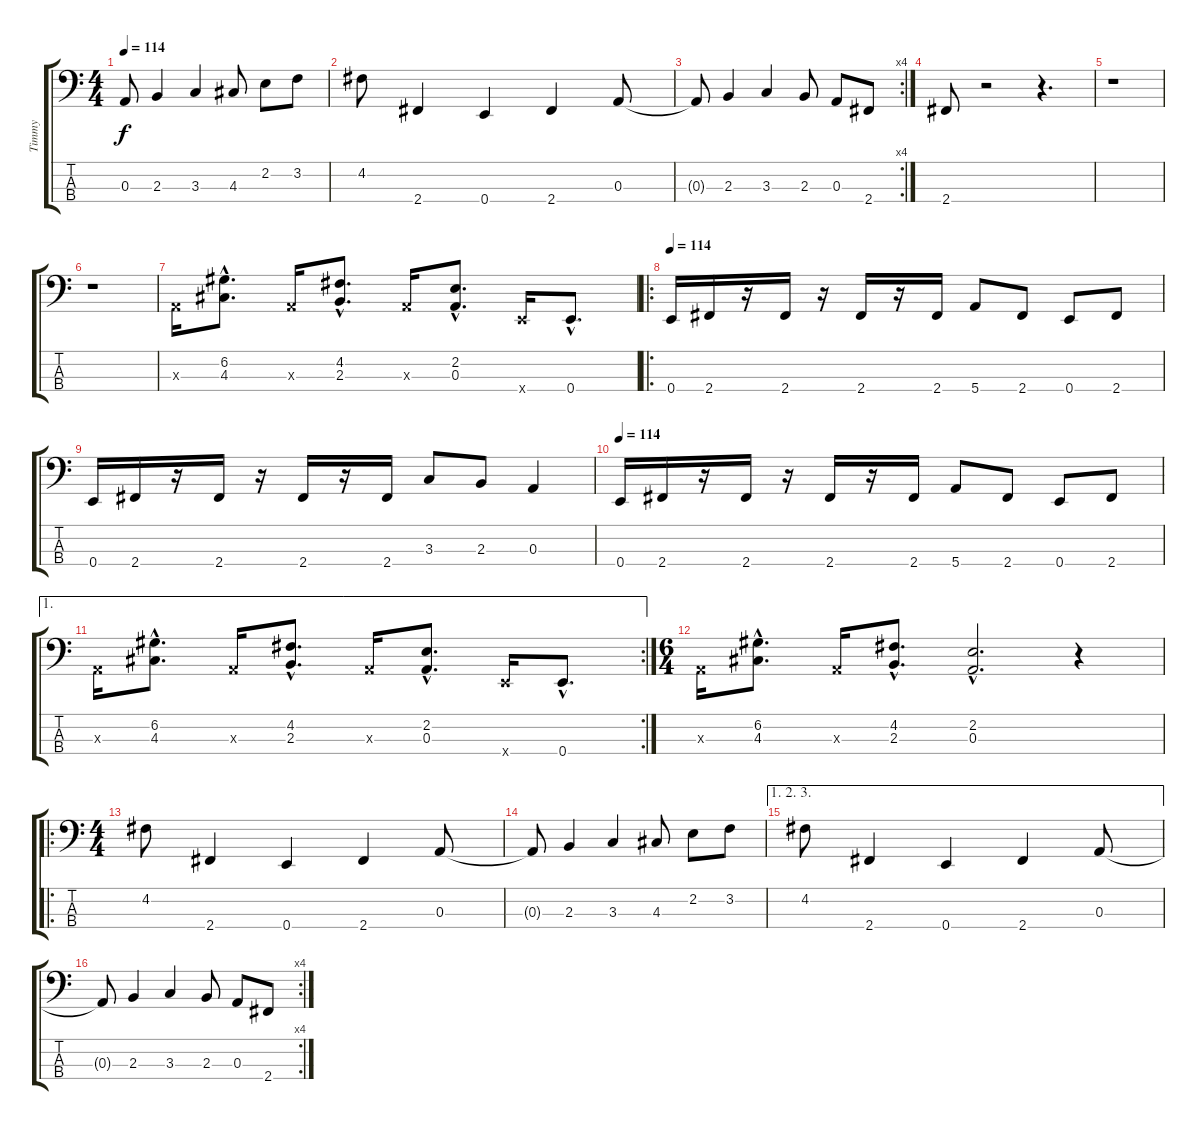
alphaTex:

\track ("Timmy" "Timmy") {instrument slapbass1}
\staff {score tabs}
\tuning (G2 D2 A1 E1) {hide}
\ts (4 4)
\tempo 114
\clef f4
\ks c
0.3{t}.8{dy f} 2.3.4 3.3.4 4.3.8 2.2.8 3.2.8 |
4.2.8 2.4.4 0.4.4 2.4.4 0.3.8 |
\rc 4
0.3{t}.8 2.3.4 3.3.4 2.3.8 0.3.8 2.4.8 |
2.4.8 r.2 r.4{d} |
r.1 |
r.1 |
0.3{x}.16 (6.2{hac} 4.3{hac}).8{d} 0.3{x}.16 (4.2{hac} 2.3{hac}).8{d} 0.3{x}.16 (2.2{hac} 0.3{hac}).8{d} 0.4{x}.16 0.4{hac}.8{d} |
\ro
\tempo 114
0.4.16 2.4.16 r.16 2.4.16 r.16 2.4.16 r.16 2.4.16 5.4.8 2.4.8 0.4.8 2.4.8 |
0.4.16 2.4.16 r.16 2.4.16 r.16 2.4.16 r.16 2.4.16 3.3.8 2.3.8 0.3.4 |
\tempo 114
0.4.16 2.4.16 r.16 2.4.16 r.16 2.4.16 r.16 2.4.16 5.4.8 2.4.8 0.4.8 2.4.8 |
\ae 1
\rc 2
0.3{x}.16 (6.2{hac} 4.3{hac}).8{d} 0.3{x}.16 (4.2{hac} 2.3{hac}).8{d} 0.3{x}.16 (2.2{hac} 0.3{hac}).8{d} 0.4{x}.16 0.4{hac}.8{d} |
\ts (6 4)
0.3{x}.16 (6.2{hac} 4.3{hac}).8{d} 0.3{x}.16 (4.2{hac} 2.3{hac}).8{d} (2.2{hac} 0.3{hac}).2{d} r.4 |
\ro
\ts (4 4)
4.2.8 2.4.4 0.4.4 2.4.4 0.3.8 |
0.3{t}.8 2.3.4 3.3.4 4.3.8 2.2.8 3.2.8 |
\ae (1 2 3)
4.2.8 2.4.4 0.4.4 2.4.4 0.3.8 |
\rc 4
0.3{t}.8 2.3.4 3.3.4 2.3.8 0.3.8 2.4.8
